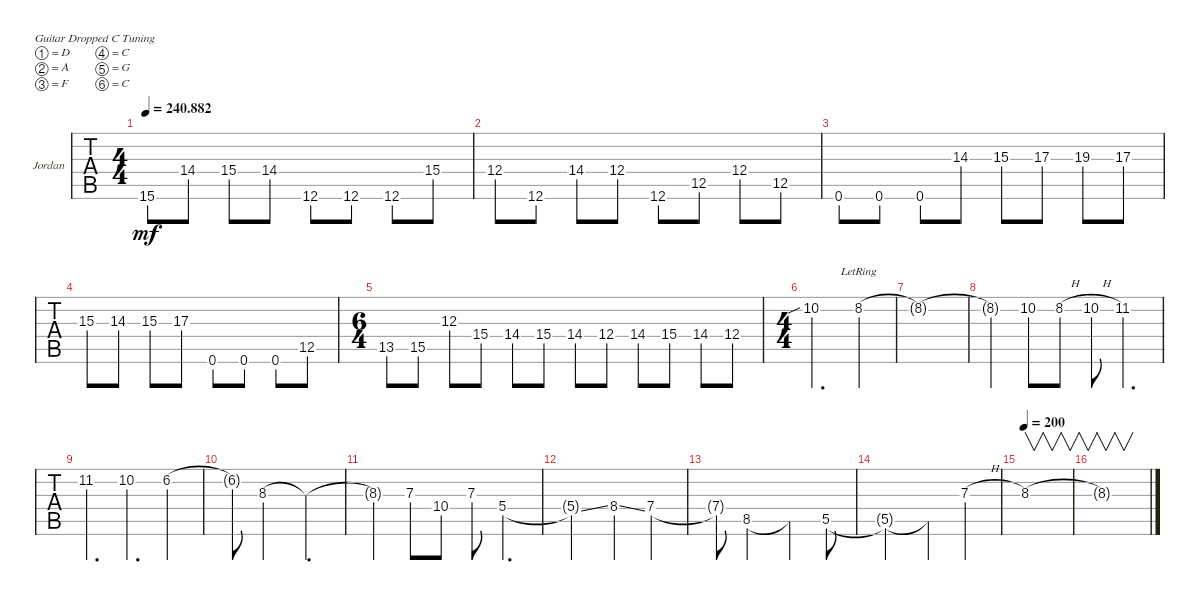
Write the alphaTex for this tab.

\bracketExtendMode groupsimilarinstruments
\firstSystemTrackNameOrientation horizontal
\otherSystemsTrackNameOrientation horizontal
\track ("Jid-Lee" "Jordan") {instrument overdrivenguitar}
\staff {tabs}
\tuning (D4 A3 F3 C3 G2 C2)
\ts (4 4)
\tempo
240.882
\accidentals auto
\clef g2
\ottava regular
\simile none
\ks c
15.6.8{dy mf} 14.4.8 15.4.8 14.4.8 12.6.8 12.6.8 12.6.8 15.4.8 |
12.4.8 12.6.8 14.4.8 12.4.8 12.6.8 12.5.8 12.4.8 12.5.8 |
0.6.8 0.6.8 0.6.8 14.3.8 15.3.8 17.3.8 19.3.8 17.3.8 |
15.3.8 14.3.8 15.3.8 17.3.8 0.6.8 0.6.8 0.6.8 12.5.8 |
\ts (6 4)
13.5.8 15.5.8 12.3.8 15.4.8 14.4.8 15.4.8 14.4.8 12.4.8 14.4.8 15.4.8 14.4.8 12.4.8 |
\ts (4 4)
10.2{sib}.2{d} 8.2{lr}.4 |
8.2{t}.1 |
8.2{t}.4 10.2.8 8.2{h}.8 10.2{h}.8 11.2.4{d} |
11.2.4{d} 10.2.4{d} 6.2.4 |
6.2{t}.8 8.3.2 8.3{t}.4{d} |
8.3{t}.4 7.3.8 10.4.8 7.3.8 5.4.4{d} |
5.4{ss t}.2 8.4{ss}.4 7.4.4 |
7.4{t}.8 8.5.2 8.5{t}.4 5.5.8 |
5.5{t}.2 5.5{t}.4 7.3{h}.4 |
\tempo 200
8.3.1{v} |
8.3{t}.1{v}
